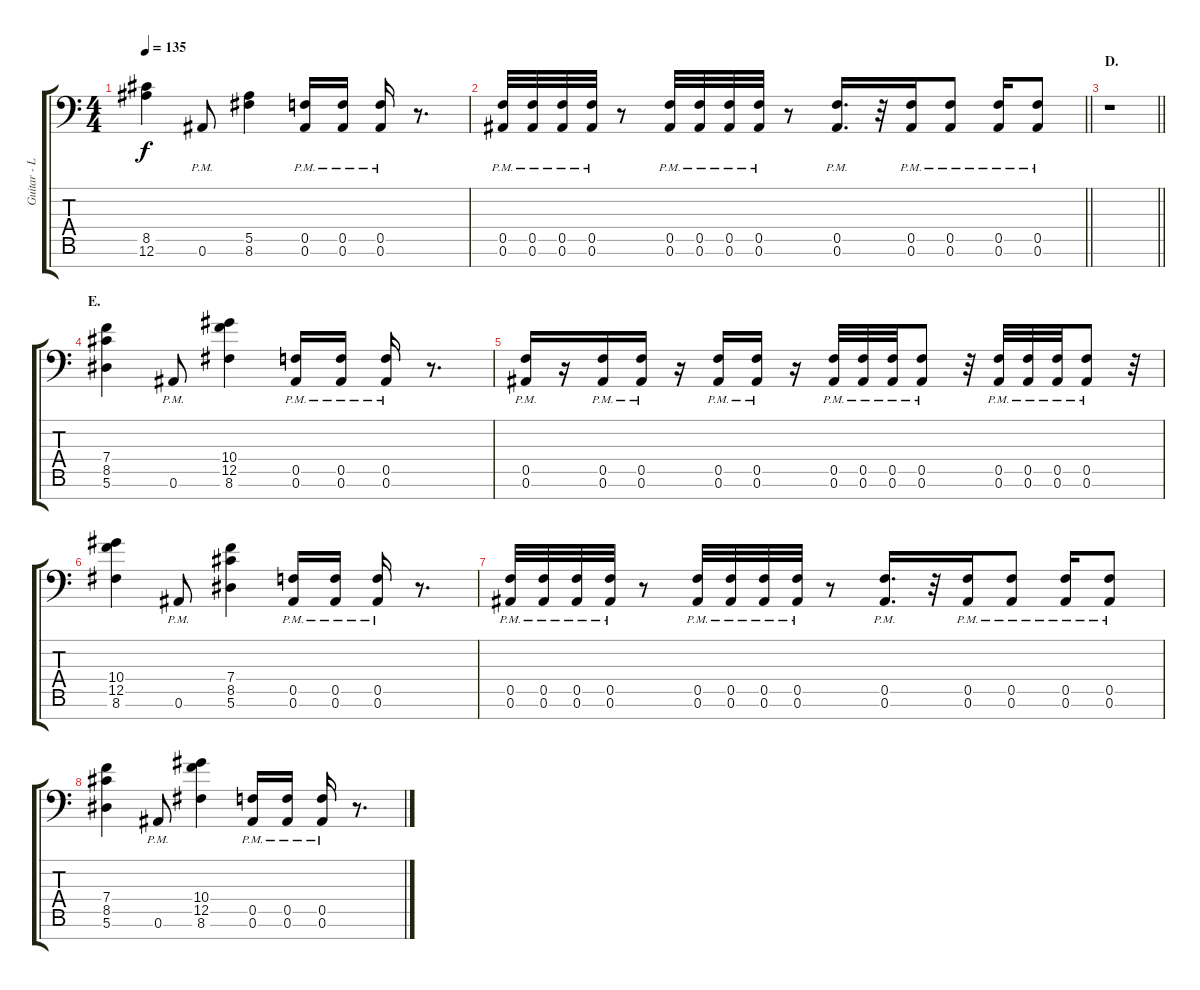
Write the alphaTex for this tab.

\track ("Guitar - Left" "Guitar - L") {instrument distortionguitar}
\staff {score tabs}
\tuning (C4 G3 Eb3 Bb2 F2 Bb1 Ab1) {hide}
\ts (4 4)
\tempo 135
\clef f4
\ks c
(8.5 12.6).4{dy f} 0.6{pm}.8 (5.5 8.6).4 (0.5{pm} 0.6{pm}).16 (0.5{pm} 0.6{pm}).16 (0.5{pm} 0.6{pm}).16 r.8{d} |
\barLineRight lightlight
(0.5{pm} 0.6{pm}).32 (0.5{pm} 0.6{pm}).32 (0.5{pm} 0.6{pm}).32 (0.5{pm} 0.6{pm}).32 r.8 (0.5{pm} 0.6{pm}).32 (0.5{pm} 0.6{pm}).32 (0.5{pm} 0.6{pm}).32 (0.5{pm} 0.6{pm}).32 r.8 (0.5{pm} 0.6{pm}).16{d} r.32 (0.5{pm} 0.6{pm}).16 (0.5{pm} 0.6{pm}).8 (0.5{pm} 0.6{pm}).16 (0.5{pm} 0.6{pm}).8 |
\section ("" "D.")
\barLineRight lightlight
r.1 |
\section ("" "E.")
(7.4 8.5 5.6).4 0.6{pm}.8 (10.4 12.5 8.6).4 (0.5{pm} 0.6{pm}).16 (0.5{pm} 0.6{pm}).16 (0.5{pm} 0.6{pm}).16 r.8{d} |
(0.5{pm} 0.6{pm}).16 r.16 (0.5{pm} 0.6{pm}).16 (0.5{pm} 0.6{pm}).16 r.16 (0.5{pm} 0.6{pm}).16 (0.5{pm} 0.6{pm}).16 r.16 (0.5{pm} 0.6{pm}).32 (0.5{pm} 0.6{pm}).32 (0.5{pm} 0.6{pm}).32 (0.5{pm} 0.6{pm}).8 r.32 (0.5{pm} 0.6{pm}).32 (0.5{pm} 0.6{pm}).32 (0.5{pm} 0.6{pm}).32 (0.5{pm} 0.6{pm}).8 r.32 |
(10.4 12.5 8.6).4 0.6{pm}.8 (7.4 8.5 5.6).4 (0.5{pm} 0.6{pm}).16 (0.5{pm} 0.6{pm}).16 (0.5{pm} 0.6{pm}).16 r.8{d} |
(0.5{pm} 0.6{pm}).32 (0.5{pm} 0.6{pm}).32 (0.5{pm} 0.6{pm}).32 (0.5{pm} 0.6{pm}).32 r.8 (0.5{pm} 0.6{pm}).32 (0.5{pm} 0.6{pm}).32 (0.5{pm} 0.6{pm}).32 (0.5{pm} 0.6{pm}).32 r.8 (0.5{pm} 0.6{pm}).16{d} r.32 (0.5{pm} 0.6{pm}).16 (0.5{pm} 0.6{pm}).8 (0.5{pm} 0.6{pm}).16 (0.5{pm} 0.6{pm}).8 |
(7.4 8.5 5.6).4 0.6{pm}.8 (10.4 12.5 8.6).4 (0.5{pm} 0.6{pm}).16 (0.5{pm} 0.6{pm}).16 (0.5{pm} 0.6{pm}).16 r.8{d}
